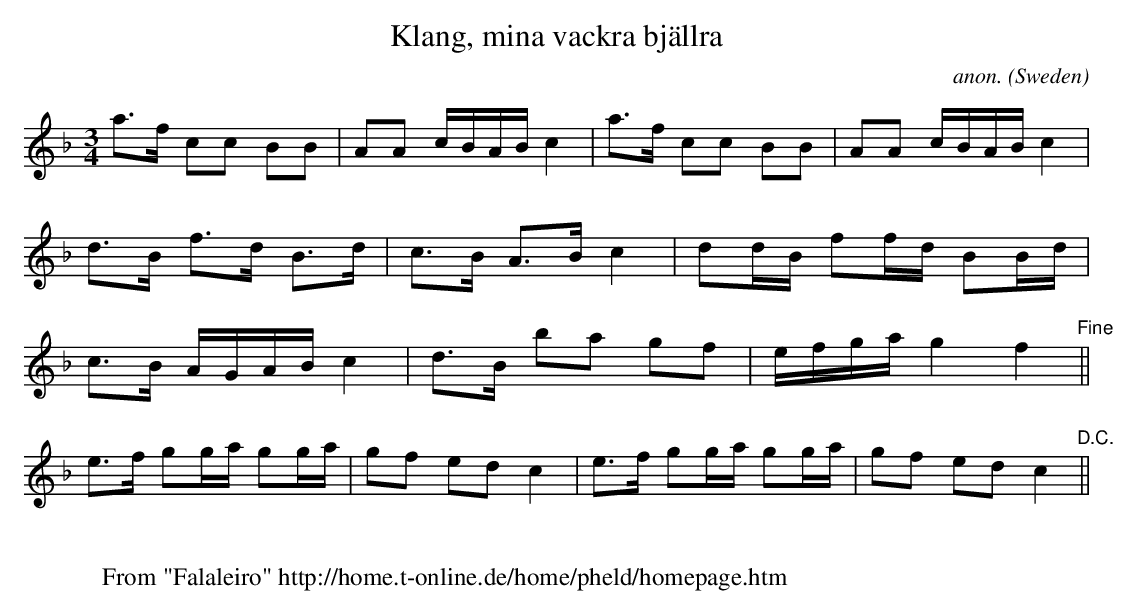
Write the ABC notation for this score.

X:1
T:Klang, mina vackra bj\"allra
M:3/4
L:1/8
C:anon.
O:Sweden
K:F
a>f cc BB|AA c/B/A/B/ c2|a>f cc BB|AA c/B/A/B/ c2|
d>B f>d B>d|c>B A>B c2|dd/B/ ff/d/ BB/d/|
c>B A/G/A/B/c2|d>B ba gf|e/f/g/a/ g2 f2"Fine"||
e>f gg/a/ gg/a/|gf ed c2|e>f gg/a/ gg/a/|gf ed c2"D.C."||
W:
W: From "Falaleiro" http://home.t-online.de/home/pheld/homepage.htm
